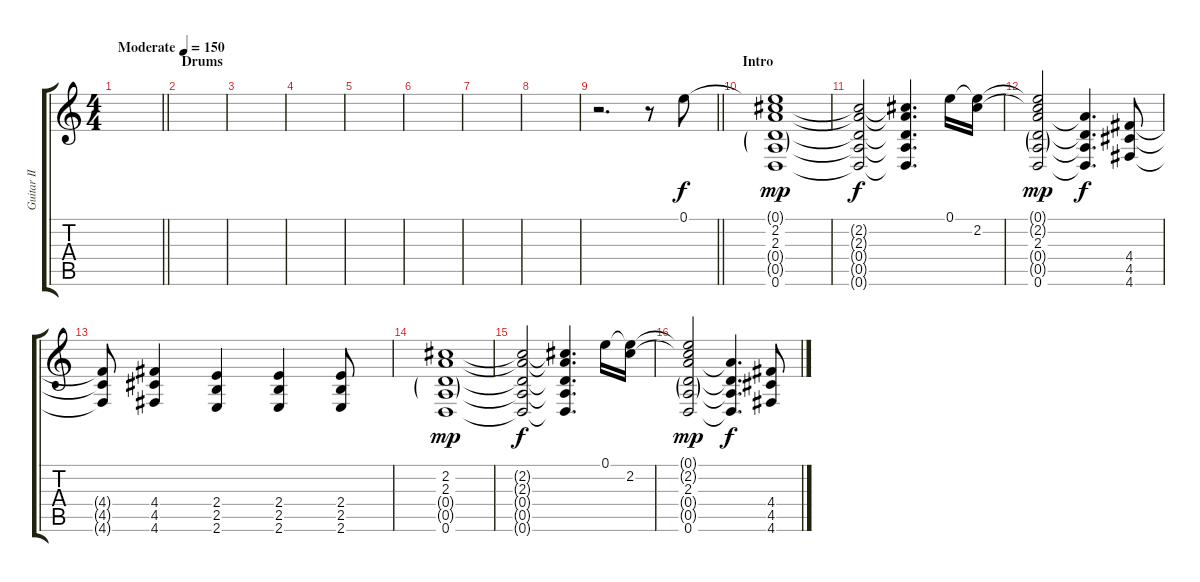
\track ("Guitar II" "Guitar II") {instrument overdrivenguitar}
\staff {score tabs}
\tuning (E4 B3 G3 D3 A2 D2) {hide}
\ts (4 4)
\tempo (150 "Moderate")
\clef g2
\barLineRight lightlight
\ks c
|
\section ("" "Drums")
|
|
|
|
|
|
|
\barLineRight lightlight
r.2{d} r.8 0.1.8 |
\section ("" "Intro")
(0.1{t} 2.2 2.3 0.4{g} 0.5{g} 0.6).1{dy mp} |
(2.2{t} 2.3{t} 0.4{t} 0.5{t} 0.6{t}).2{dy f} (2.2{t} 2.3{t} 0.4{t} 0.5{t} 0.6{t}).4{d} 0.1.16 (0.1{t} 2.2).16 |
(0.1{t} 2.2{t} 2.3 0.4{g} 0.5{g} 0.6).2{dy mp} (2.3{t} 0.4{t} 0.5{t} 0.6{t}).4{d dy f} (4.4 4.5 4.6).8 |
(4.4{t} 4.5{t} 4.6{t}).8 (4.4 4.5 4.6).4 (2.4 2.5 2.6).4 (2.4 2.5 2.6).4 (2.4 2.5 2.6).8 |
(2.2 2.3 0.4{g} 0.5{g} 0.6).1{dy mp} |
(2.2{t} 2.3{t} 0.4{t} 0.5{t} 0.6{t}).2{dy f} (2.2{t} 2.3{t} 0.4{t} 0.5{t} 0.6{t}).4{d} 0.1.16 (0.1{t} 2.2).16 |
(0.1{t} 2.2{t} 2.3 0.4{g} 0.5{g} 0.6).2{dy mp} (2.3{t} 0.4{t} 0.5{t} 0.6{t}).4{d dy f} (4.4 4.5 4.6).8
